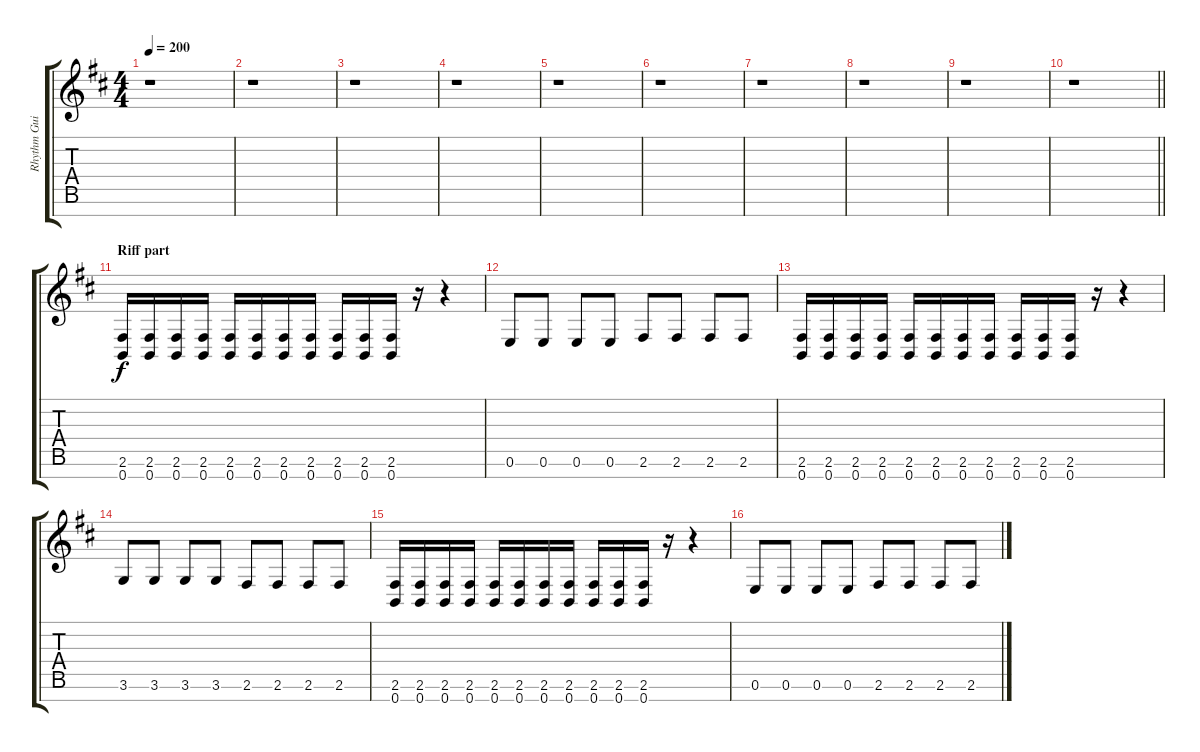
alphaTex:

\track ("Rhythm Guitar 1" "Rhythm Gui") {instrument distortionguitar}
\staff {score tabs}
\tuning (E4 B3 G3 D3 A2 E2 B1) {hide}
\ts (4 4)
\tempo 200
\clef g2
\ks bminor
r.1{dy f instrument distortionguitar} |
r.1 |
r.1 |
r.1 |
r.1 |
r.1 |
r.1 |
r.1 |
r.1 |
\barLineRight lightlight
r.1 |
\section ("" "Riff part")
(2.6 0.7).16 (2.6 0.7).16 (2.6 0.7).16 (2.6 0.7).16 (2.6 0.7).16 (2.6 0.7).16 (2.6 0.7).16 (2.6 0.7).16 (2.6 0.7).16 (2.6 0.7).16 (2.6 0.7).16 r.16 r.4 |
0.6.8 0.6.8 0.6.8 0.6.8 2.6.8 2.6.8 2.6.8 2.6.8 |
(2.6 0.7).16 (2.6 0.7).16 (2.6 0.7).16 (2.6 0.7).16 (2.6 0.7).16 (2.6 0.7).16 (2.6 0.7).16 (2.6 0.7).16 (2.6 0.7).16 (2.6 0.7).16 (2.6 0.7).16 r.16 r.4 |
3.6.8 3.6.8 3.6.8 3.6.8 2.6.8 2.6.8 2.6.8 2.6.8 |
(2.6 0.7).16 (2.6 0.7).16 (2.6 0.7).16 (2.6 0.7).16 (2.6 0.7).16 (2.6 0.7).16 (2.6 0.7).16 (2.6 0.7).16 (2.6 0.7).16 (2.6 0.7).16 (2.6 0.7).16 r.16 r.4 |
0.6.8 0.6.8 0.6.8 0.6.8 2.6.8 2.6.8 2.6.8 2.6.8
